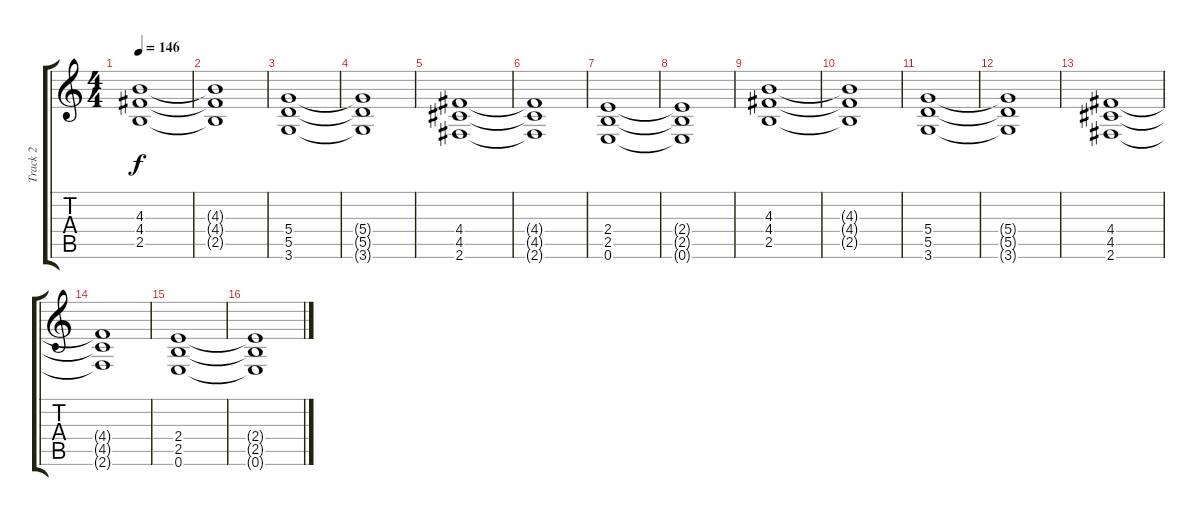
\track ("Track 2" "Track 2") {instrument distortionguitar}
\staff {score tabs}
\tuning (E4 B3 G3 D3 A2 E2) {hide}
\ts (4 4)
\tempo 146
\clef g2
\ks c
(4.3 4.4 2.5).1{dy f} |
(4.3{t} 4.4{t} 2.5{t}).1 |
(5.4 5.5 3.6).1 |
(5.4{t} 5.5{t} 3.6{t}).1 |
(4.4 4.5 2.6).1 |
(4.4{t} 4.5{t} 2.6{t}).1 |
(2.4 2.5 0.6).1 |
(2.4{t} 2.5{t} 0.6{t}).1 |
(4.3 4.4 2.5).1 |
(4.3{t} 4.4{t} 2.5{t}).1 |
(5.4 5.5 3.6).1 |
(5.4{t} 5.5{t} 3.6{t}).1 |
(4.4 4.5 2.6).1 |
(4.4{t} 4.5{t} 2.6{t}).1 |
(2.4 2.5 0.6).1 |
(2.4{t} 2.5{t} 0.6{t}).1
